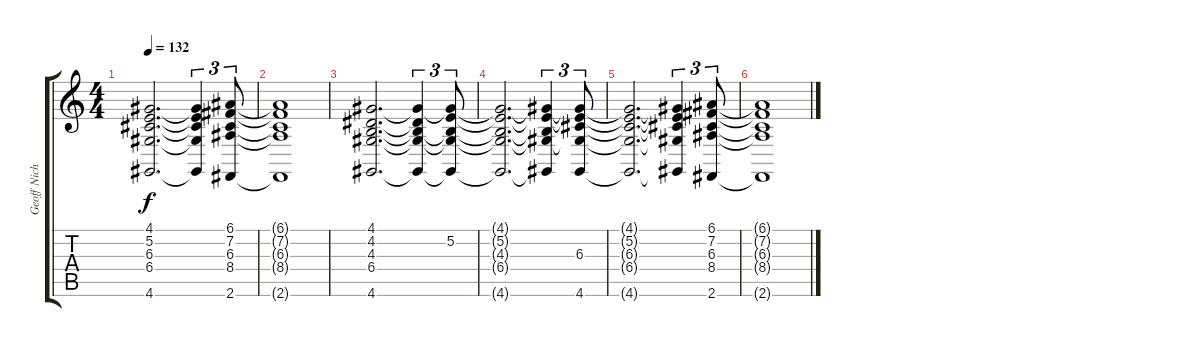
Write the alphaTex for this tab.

\track ("Geoff Nicholls" "Geoff Nich") {instrument churchorgan}
\staff {score tabs}
\tuning (E4 B3 G3 D3 A2 E2) {hide}
\ts (4 4)
\tempo 132
\clef g2
\ks c
(4.1{t} 5.2{t} 6.3{t} 6.4{t} 4.6{t}).2{d dy f} (4.1{t} 5.2{t} 6.3{t} 6.4{t} 4.6{t}).4{tu (3 2)} (6.1 7.2 6.3 8.4 2.6).8{tu (3 2)} |
(6.1{t} 7.2{t} 6.3{t} 8.4{t} 2.6{t}).1 |
(4.1 4.2 4.3 6.4 4.6).2{d volume 0} (4.1{t} 4.2{t} 4.3{t} 6.4{t} 4.6{t}).4{tu (3 2)} (4.1{t} 5.2 4.3{t} 6.4{t} 4.6{t}).8{tu (3 2)} |
(4.1{t} 5.2{t} 4.3{t} 6.4{t} 4.6{t}).2{d} (4.1{t} 5.2{t} 4.3{t} 6.4{t} 4.6{t}).4{tu (3 2)} (4.1{t} 5.2{t} 6.3 6.4{t} 4.6).8{tu (3 2)} |
(4.1{t} 5.2{t} 6.3{t} 6.4{t} 4.6{t}).2{d} (4.1{t} 5.2{t} 6.3{t} 6.4{t} 4.6{t}).4{tu (3 2)} (6.1 7.2 6.3 8.4 2.6).8{tu (3 2)} |
(6.1{t} 7.2{t} 6.3{t} 8.4{t} 2.6{t}).1
